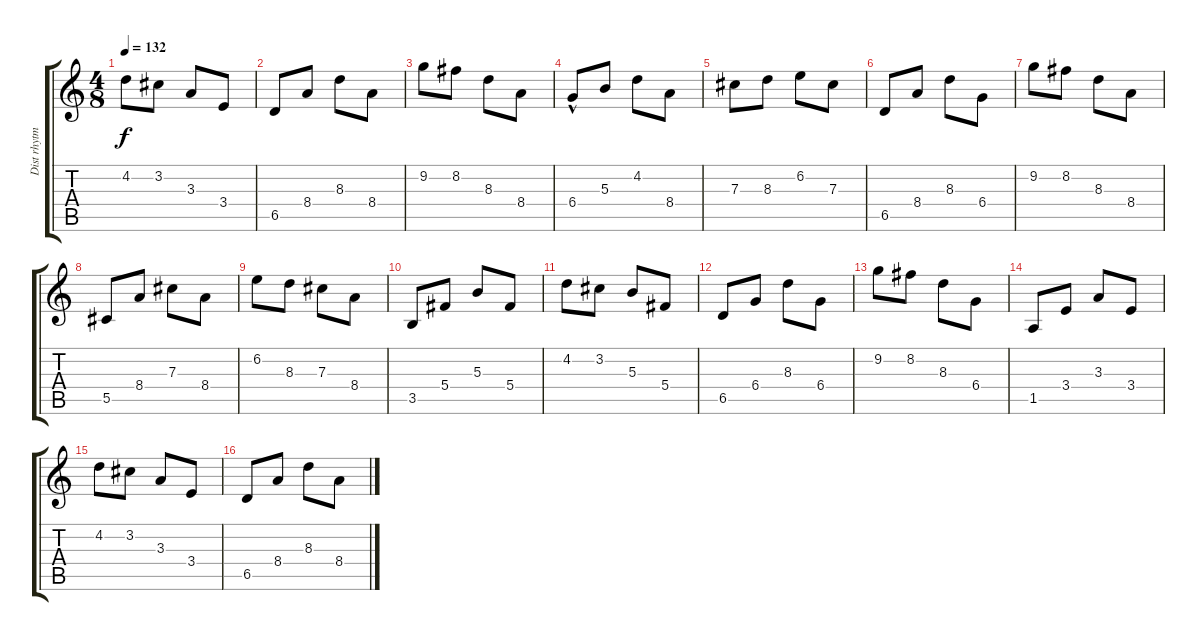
\track ("Dist rhytm" "Dist rhytm") {instrument distortionguitar}
\staff {score tabs}
\tuning (Eb4 Bb3 Gb3 Db3 Ab2 Eb2) {hide}
\ts (4 8)
\tempo 132
\clef g2
\ks c
4.2.8{dy f} 3.2.8 3.3.8 3.4.8 |
6.5.8 8.4.8 8.3.8 8.4.8 |
9.2.8 8.2.8 8.3.8 8.4.8 |
6.4{hac}.8 5.3.8 4.2.8 8.4.8 |
7.3.8 8.3.8 6.2.8 7.3.8 |
6.5.8 8.4.8 8.3.8 6.4.8 |
9.2.8 8.2.8 8.3.8 8.4.8 |
5.5.8 8.4.8 7.3.8 8.4.8 |
6.2.8 8.3.8 7.3.8 8.4.8 |
3.5.8 5.4.8 5.3.8 5.4.8 |
4.2.8 3.2.8 5.3.8 5.4.8 |
6.5.8 6.4.8 8.3.8 6.4.8 |
9.2.8 8.2.8 8.3.8 6.4.8 |
1.5.8 3.4.8 3.3.8 3.4.8 |
4.2.8 3.2.8 3.3.8 3.4.8 |
6.5.8 8.4.8 8.3.8 8.4.8
